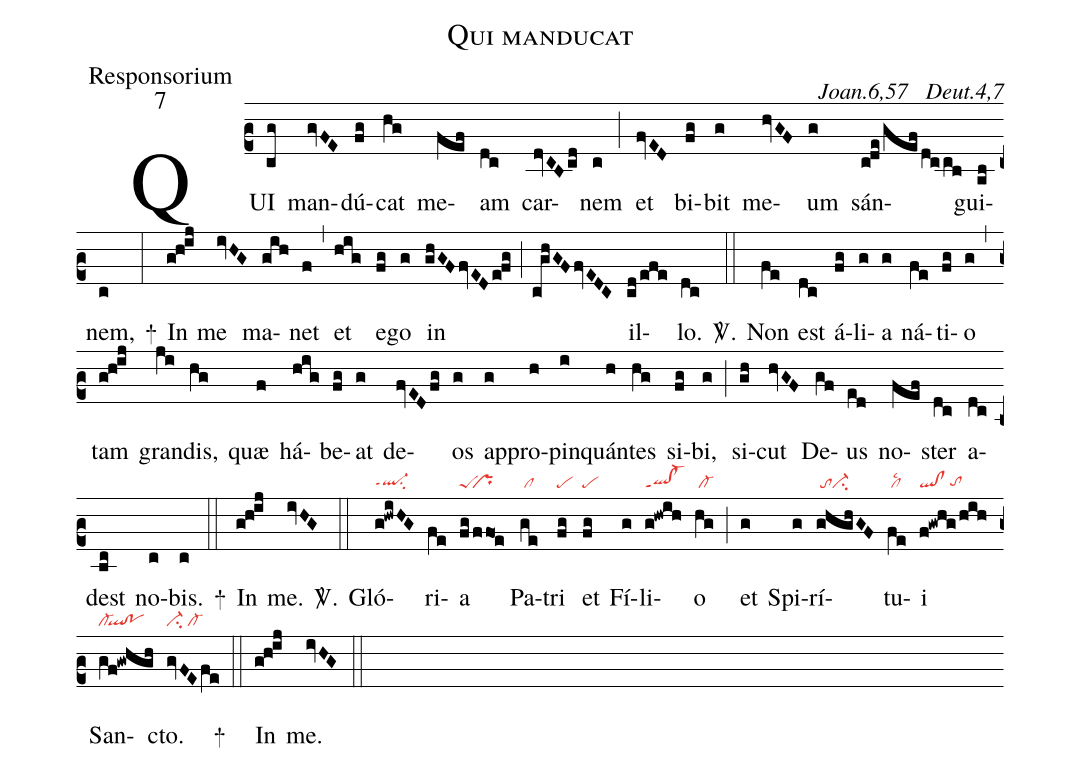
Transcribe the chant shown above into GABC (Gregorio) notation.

name:Qui manducat;
office-part:Responsorium;
mode:7;
commentary:ꝶ Joan.6,57 ꝟ Deut.4,7;
nabc-lines: 1;
%%
(c2)
QUI(cg) man(gvFE)dú(fg)cat(hg)
me(fef)am(dc) car(dvCBcd)nem(c) (;)
et(fvED) bi(fg)bit(g) me(hvGF)um(g) sán(cde/gef/dc/cb)gui(ab)nem,(c) +(:)
In(g!h!ij) me(ivHG) ma(gih)net(f) (,)
et(hig) e(fg)go(g) in(ghGFfvED/e!fg;cghGF/fvEDC) il(cd/efe)lo.(dc) <sp>V/</sp>.(::)
Non(fe) est(dc) á(fg)li(g)a(g) ná(fe)ti(fg)o(g) (,)
tam(g!h!ij) gran(ji)dis,(hg) quæ(f) há(hig)be(fg)at(g) de(fvEDfg)os(g)
ap(g)pro(h)pin(i)quán(h)tes(hg) si(fg)bi,(g) (;)
si(gh)cut(hvGF) De(gf)us(ed) no(fef)ster(dc) a(dc)dest(bc) no(c)bis.(c) +(::)
In(g!h!ij) me.(ivHG) <sp>V/</sp>.(::)
Gló(g!hwiHG|ql-hgppt1su2)ri(fe)a(fg/ffo1e|peS``pr) Pa(ge|/cl)tri(fg|pe) et(fg|pe) Fí(g)li(g!hwih|ql!cl-ppt1)o(hg|/cl-) (;)
et(g) Spi(g)rí(g!@hghGF|/toci-)tu(fe|/cllsc2)i(f!gwhg/hih|ql!cl/tohg) San(gf!gw!@hgh|cl-``ql!po)cto.(gvFEfe|ci-/cl-) +(::)
In(g!h!ij) me.(ivHG) (::)
